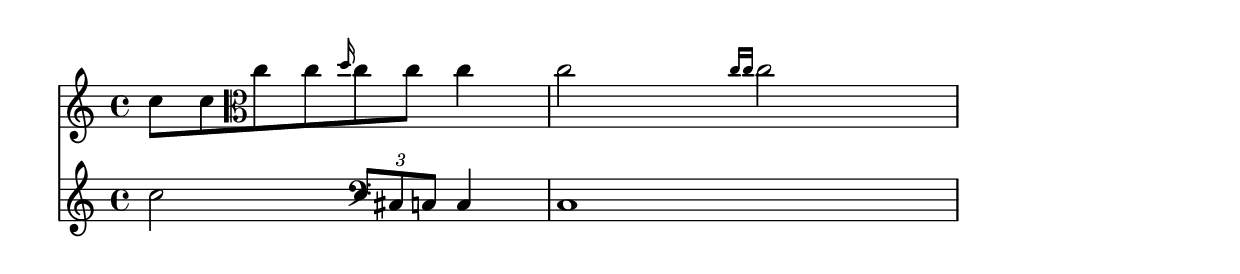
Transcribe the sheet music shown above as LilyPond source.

\header {


  texidoc = "If @code{strict-note-spacing} is set, then spacing of
notes is not influenced by bars and clefs half-way on the system.
Rather, they are put just before the note that occurs at the same
time.  This may cause collisions.  "

}


\version "2.17.11"

\paper {
  ragged-right = ##t
  indent = 0
}
\layout {
  \context {
    \Score
  }
}

\relative c''
<<
  \override Score.SpacingSpanner.strict-note-spacing = ##t 
  \set Score.proportionalNotationDuration = #(ly:make-moment 1/16)
  \new Staff {
    c8[ c \clef alto c c \grace { d16 }  c8 c]  c4 c2
    \grace { c16[ c16] }
    c2 }
  \new Staff {
    c2  \tuplet 3/2 { c8 \clef bass cis,, c } 
    c4
    c1
  }
>>
  
